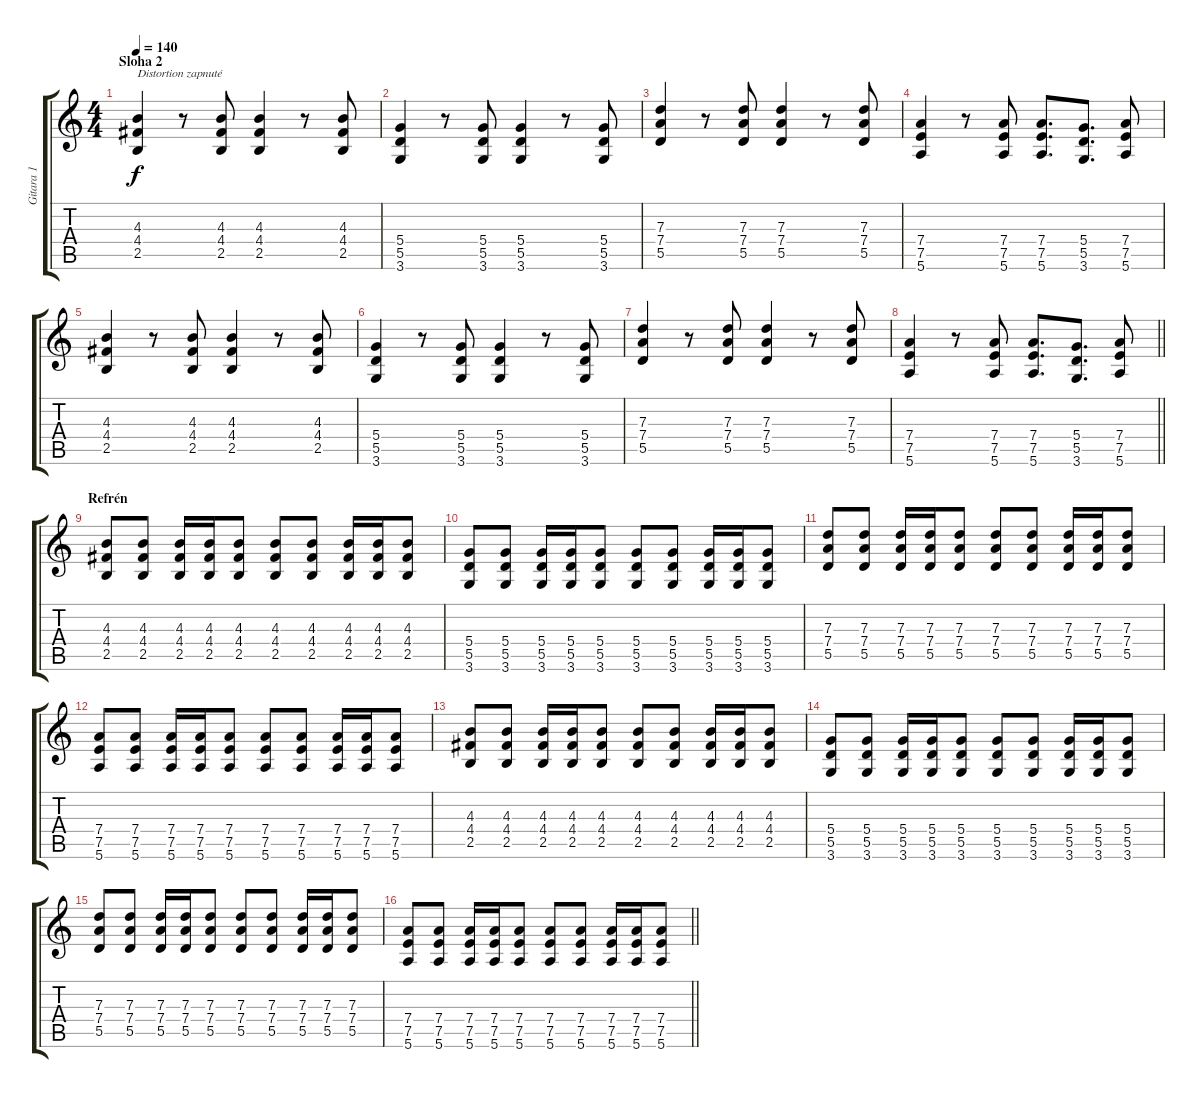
\track ("Gitara 1" "Gitara 1") {instrument distortionguitar}
\staff {score tabs}
\tuning (E4 B3 G3 D3 A2 E2) {hide}
\ts (4 4)
\section ("" "Sloha 2")
\tempo 140
\clef g2
\ks c
(4.3 4.4 2.5).4{txt "Distortion zapnuté" dy f instrument distortionguitar} r.8 (4.3 4.4 2.5).8 (4.3 4.4 2.5).4 r.8 (4.3 4.4 2.5).8 |
(5.4 5.5 3.6).4 r.8 (5.4 5.5 3.6).8 (5.4 5.5 3.6).4 r.8 (5.4 5.5 3.6).8 |
(7.3 7.4 5.5).4 r.8 (7.3 7.4 5.5).8 (7.3 7.4 5.5).4 r.8 (7.3 7.4 5.5).8 |
(7.4 7.5 5.6).4 r.8 (7.4 7.5 5.6).8 (7.4 7.5 5.6).8{d} (5.4 5.5 3.6).8{d} (7.4 7.5 5.6).8 |
(4.3 4.4 2.5).4 r.8 (4.3 4.4 2.5).8 (4.3 4.4 2.5).4 r.8 (4.3 4.4 2.5).8 |
(5.4 5.5 3.6).4 r.8 (5.4 5.5 3.6).8 (5.4 5.5 3.6).4 r.8 (5.4 5.5 3.6).8 |
(7.3 7.4 5.5).4 r.8 (7.3 7.4 5.5).8 (7.3 7.4 5.5).4 r.8 (7.3 7.4 5.5).8 |
\barLineRight lightlight
(7.4 7.5 5.6).4 r.8 (7.4 7.5 5.6).8 (7.4 7.5 5.6).8{d} (5.4 5.5 3.6).8{d} (7.4 7.5 5.6).8 |
\section ("" "Refrén")
(4.3 4.4 2.5).8 (4.3 4.4 2.5).8 (4.3 4.4 2.5).16 (4.3 4.4 2.5).16 (4.3 4.4 2.5).8 (4.3 4.4 2.5).8 (4.3 4.4 2.5).8 (4.3 4.4 2.5).16 (4.3 4.4 2.5).16 (4.3 4.4 2.5).8 |
(5.4 5.5 3.6).8 (5.4 5.5 3.6).8 (5.4 5.5 3.6).16 (5.4 5.5 3.6).16 (5.4 5.5 3.6).8 (5.4 5.5 3.6).8 (5.4 5.5 3.6).8 (5.4 5.5 3.6).16 (5.4 5.5 3.6).16 (5.4 5.5 3.6).8 |
(7.3 7.4 5.5).8 (7.3 7.4 5.5).8 (7.3 7.4 5.5).16 (7.3 7.4 5.5).16 (7.3 7.4 5.5).8 (7.3 7.4 5.5).8 (7.3 7.4 5.5).8 (7.3 7.4 5.5).16 (7.3 7.4 5.5).16 (7.3 7.4 5.5).8 |
(7.4 7.5 5.6).8 (7.4 7.5 5.6).8 (7.4 7.5 5.6).16 (7.4 7.5 5.6).16 (7.4 7.5 5.6).8 (7.4 7.5 5.6).8 (7.4 7.5 5.6).8 (7.4 7.5 5.6).16 (7.4 7.5 5.6).16 (7.4 7.5 5.6).8 |
(4.3 4.4 2.5).8 (4.3 4.4 2.5).8 (4.3 4.4 2.5).16 (4.3 4.4 2.5).16 (4.3 4.4 2.5).8 (4.3 4.4 2.5).8 (4.3 4.4 2.5).8 (4.3 4.4 2.5).16 (4.3 4.4 2.5).16 (4.3 4.4 2.5).8 |
(5.4 5.5 3.6).8 (5.4 5.5 3.6).8 (5.4 5.5 3.6).16 (5.4 5.5 3.6).16 (5.4 5.5 3.6).8 (5.4 5.5 3.6).8 (5.4 5.5 3.6).8 (5.4 5.5 3.6).16 (5.4 5.5 3.6).16 (5.4 5.5 3.6).8 |
(7.3 7.4 5.5).8 (7.3 7.4 5.5).8 (7.3 7.4 5.5).16 (7.3 7.4 5.5).16 (7.3 7.4 5.5).8 (7.3 7.4 5.5).8 (7.3 7.4 5.5).8 (7.3 7.4 5.5).16 (7.3 7.4 5.5).16 (7.3 7.4 5.5).8 |
\barLineRight lightlight
(7.4 7.5 5.6).8 (7.4 7.5 5.6).8 (7.4 7.5 5.6).16 (7.4 7.5 5.6).16 (7.4 7.5 5.6).8 (7.4 7.5 5.6).8 (7.4 7.5 5.6).8 (7.4 7.5 5.6).16 (7.4 7.5 5.6).16 (7.4 7.5 5.6).8
